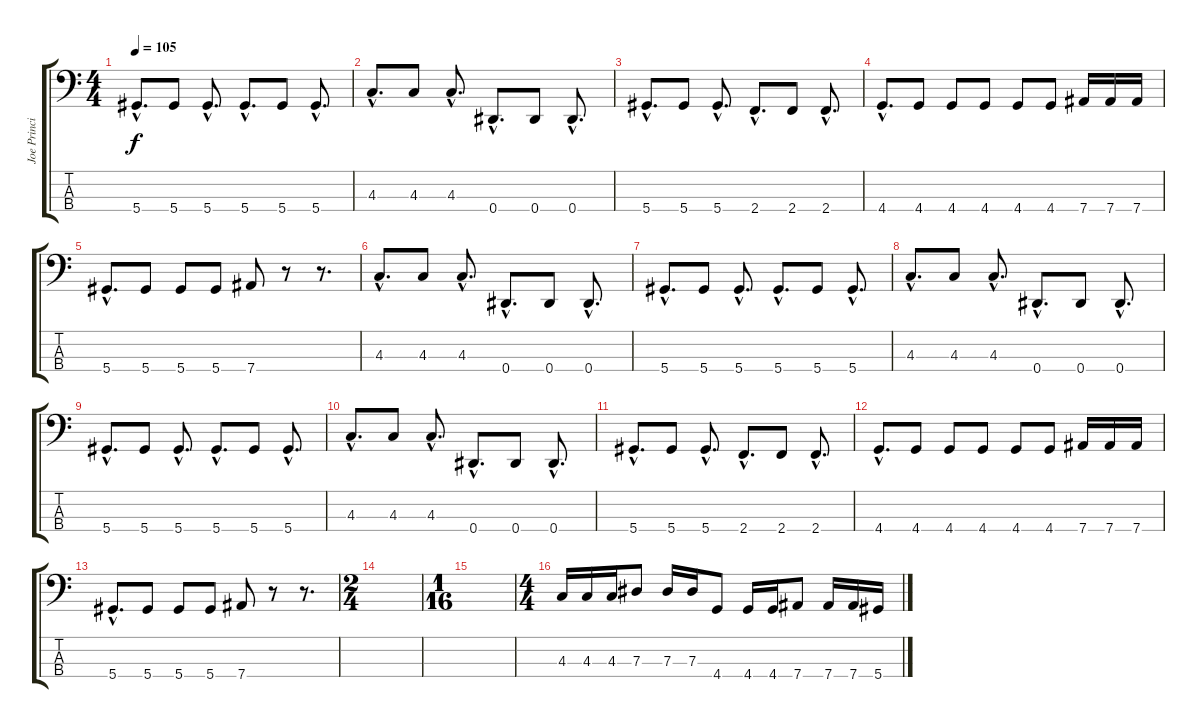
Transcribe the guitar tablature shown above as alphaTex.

\track ("Joe Principe" "Joe Princi") {instrument electricbasspick}
\staff {score tabs}
\tuning (Gb2 Db2 Ab1 Eb1) {hide}
\ts (4 4)
\tempo 105
\clef f4
\ks c
5.4{hac}.8{d dy f} 5.4.8 5.4{hac}.8{d} 5.4{hac}.8{d} 5.4.8 5.4{hac}.8{d} |
4.3{hac}.8{d} 4.3.8 4.3{hac}.8{d} 0.4{hac}.8{d} 0.4.8 0.4{hac}.8{d} |
5.4{hac}.8{d} 5.4.8 5.4{hac}.8{d} 2.4{hac}.8{d} 2.4.8 2.4{hac}.8{d} |
4.4{hac}.8{d} 4.4.8 4.4.8 4.4.8 4.4.8 4.4.8 7.4.16 7.4.16 7.4.16 |
5.4{hac}.8{d} 5.4.8 5.4.8 5.4.8 7.4.8 r.8 r.8{d} |
4.3{hac}.8{d} 4.3.8 4.3{hac}.8{d} 0.4{hac}.8{d} 0.4.8 0.4{hac}.8{d} |
5.4{hac}.8{d} 5.4.8 5.4{hac}.8{d} 5.4{hac}.8{d} 5.4.8 5.4{hac}.8{d} |
4.3{hac}.8{d} 4.3.8 4.3{hac}.8{d} 0.4{hac}.8{d} 0.4.8 0.4{hac}.8{d} |
5.4{hac}.8{d} 5.4.8 5.4{hac}.8{d} 5.4{hac}.8{d} 5.4.8 5.4{hac}.8{d} |
4.3{hac}.8{d} 4.3.8 4.3{hac}.8{d} 0.4{hac}.8{d} 0.4.8 0.4{hac}.8{d} |
5.4{hac}.8{d} 5.4.8 5.4{hac}.8{d} 2.4{hac}.8{d} 2.4.8 2.4{hac}.8{d} |
4.4{hac}.8{d} 4.4.8 4.4.8 4.4.8 4.4.8 4.4.8 7.4.16 7.4.16 7.4.16 |
5.4{hac}.8{d} 5.4.8 5.4.8 5.4.8 7.4.8 r.8 r.8{d} |
\ts (2 4)
|
\ts (1 16)
|
\ts (4 4)
4.3.16 4.3.16 4.3.16 7.3.8 7.3.16 7.3.16 4.4.8 4.4.16 4.4.16 7.4.8 7.4.16 7.4.16 5.4.16
